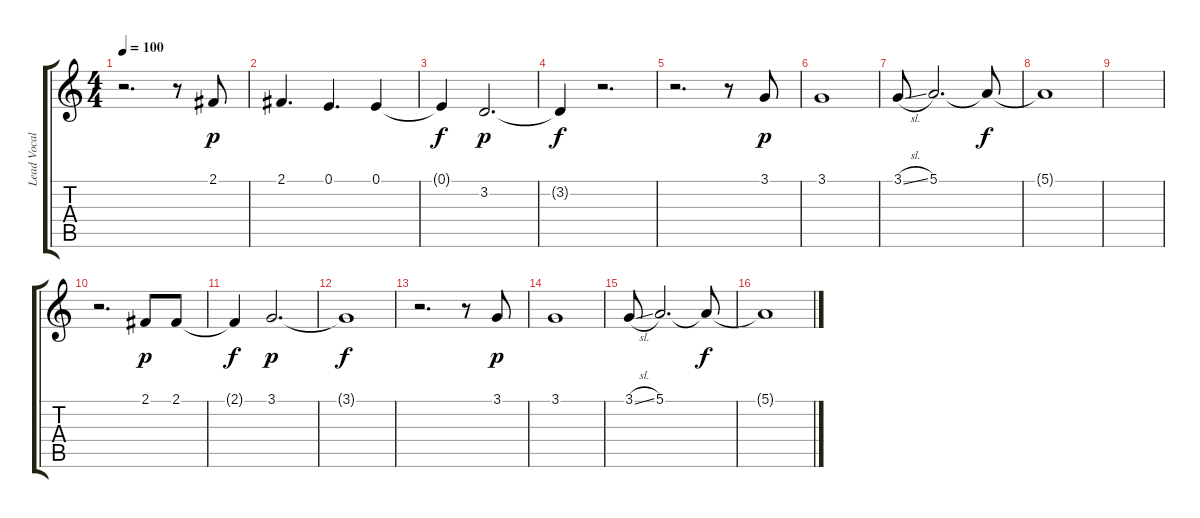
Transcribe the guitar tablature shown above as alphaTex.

\track ("Lead Vocal" "Lead Vocal") {instrument pad4choir}
\staff {score tabs}
\tuning (E4 B3 G3 D3 A2 E2) {hide}
\ts (4 4)
\tempo 100
\clef g2
\ks c
r.2{d dy p} r.8 2.1.8 |
2.1.4{d} 0.1.4{d} 0.1.4 |
0.1{t}.4{dy f} 3.2.2{d dy p} |
3.2{t}.4{dy f} r.2{d} |
r.2{d} r.8 3.1.8{dy p} |
3.1.1 |
3.1{sl}.8 5.1.2{d} 5.1{t}.8{dy f} |
5.1{t}.1 |
|
r.2{d} 2.1.8{dy p} 2.1.8 |
2.1{t}.4{dy f} 3.1.2{d dy p} |
3.1{t}.1{dy f} |
r.2{d} r.8 3.1.8{dy p} |
3.1.1 |
3.1{sl}.8 5.1.2{d} 5.1{t}.8{dy f} |
5.1{t}.1
